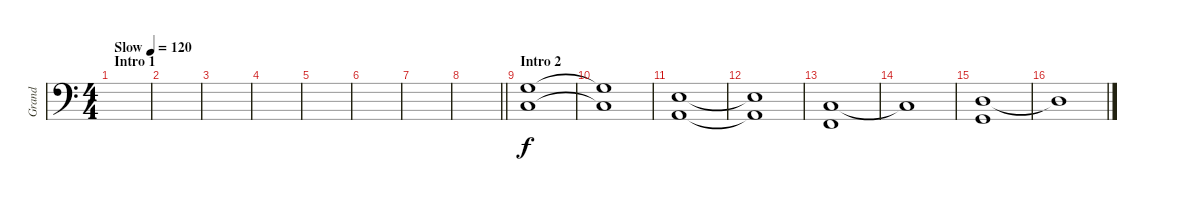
\track ("Grand" "Grand") {instrument electricgrandpiano}
\staff {score}
\tuning (G2 D2 A1 E1 B0) {hide}
\ts (4 4)
\section ("" "Intro 1")
\tempo (120 "Slow")
\clef f4
\ks c
|
|
|
|
|
|
|
\barLineRight lightlight
|
\section ("" "Intro 2")
(12.1 10.2).1 |
(12.1{t} 10.2{t}).1 |
(9.1 7.2).1 |
(9.1{t} 7.2{t}).1 |
(5.1 3.2).1 |
5.1{t}.1 |
(7.1 5.2).1 |
7.1{t}.1
